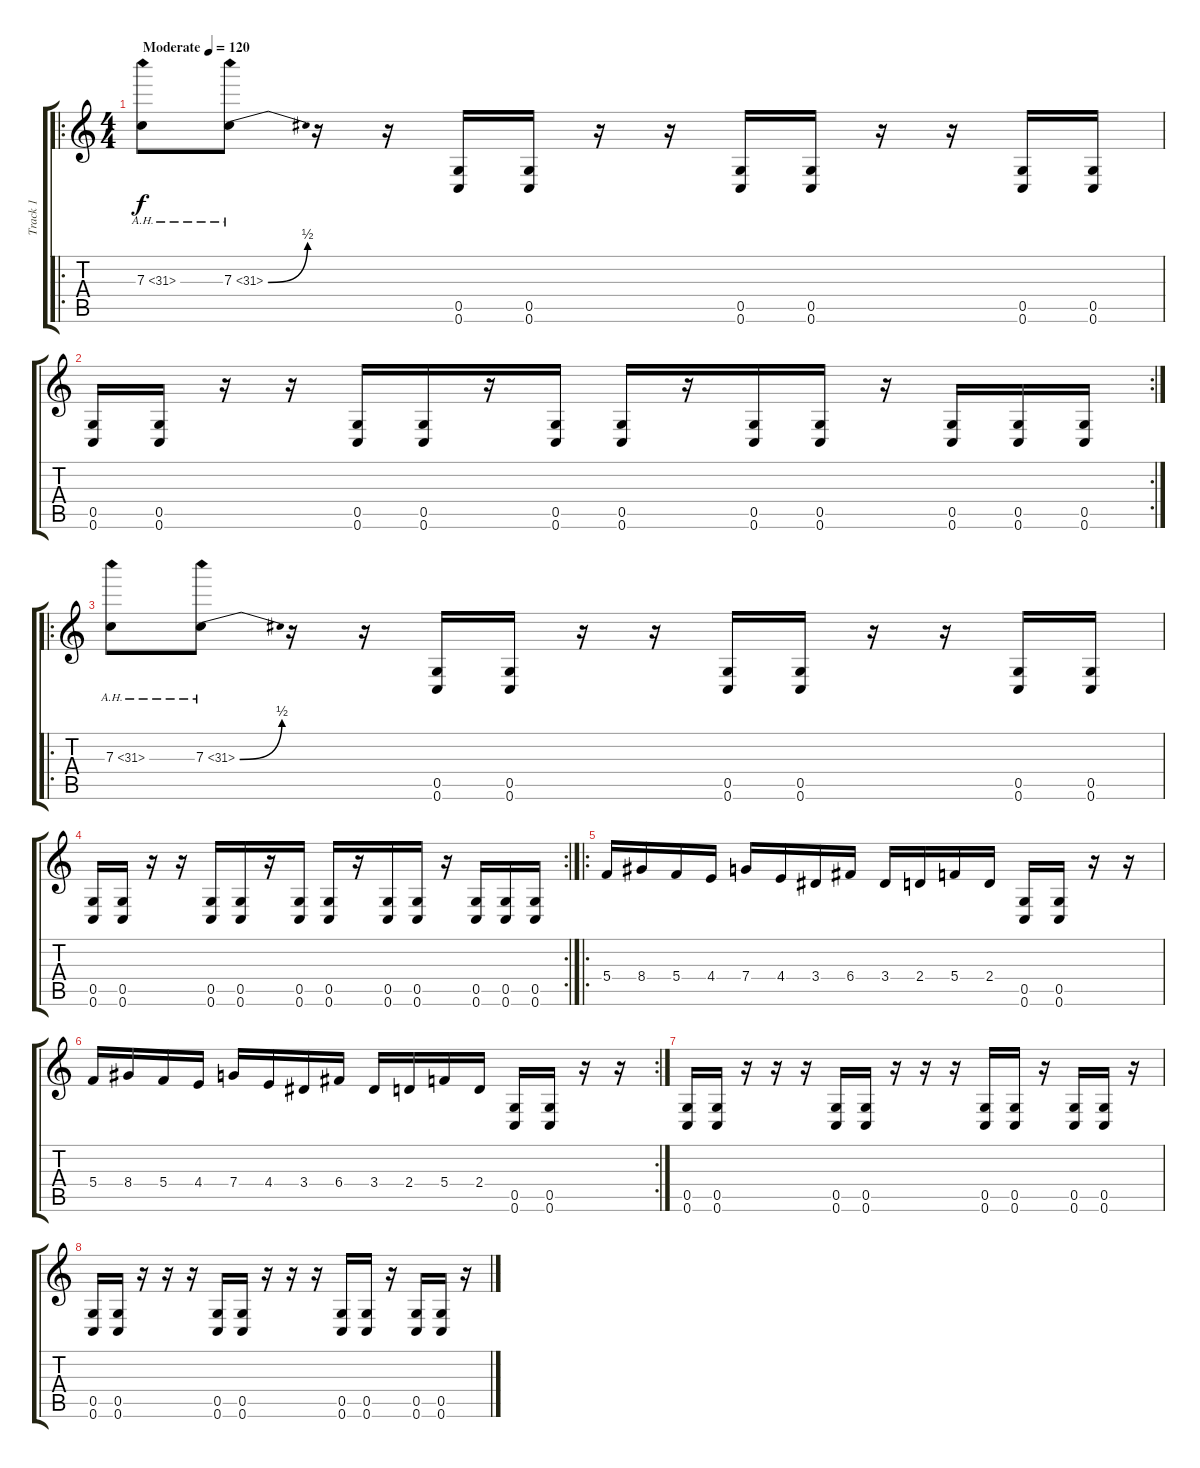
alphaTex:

\track ("Track 1" "Track 1") {instrument distortionguitar}
\staff {score tabs}
\tuning (D4 A3 F3 C3 G2 C2) {hide}
\ro
\ts (4 4)
\tempo (120 "Moderate")
\clef g2
\ks c
7.3{ah 24}.8{dy f instrument distortionguitar} 7.3{be (bend 0 0 60 2) ah 24}.8 r.16 r.16 (0.5 0.6).16 (0.5 0.6).16 r.16 r.16 (0.5 0.6).16 (0.5 0.6).16 r.16 r.16 (0.5 0.6).16 (0.5 0.6).16 |
\rc 2
(0.5 0.6).16 (0.5 0.6).16 r.16 r.16 (0.5 0.6).16 (0.5 0.6).16 r.16 (0.5 0.6).16 (0.5 0.6).16 r.16 (0.5 0.6).16 (0.5 0.6).16 r.16 (0.5 0.6).16 (0.5 0.6).16 (0.5 0.6).16 |
\ro
7.3{ah 24}.8 7.3{be (bend 0 0 60 2) ah 24}.8 r.16 r.16 (0.5 0.6).16 (0.5 0.6).16 r.16 r.16 (0.5 0.6).16 (0.5 0.6).16 r.16 r.16 (0.5 0.6).16 (0.5 0.6).16 |
\rc 2
(0.5 0.6).16 (0.5 0.6).16 r.16 r.16 (0.5 0.6).16 (0.5 0.6).16 r.16 (0.5 0.6).16 (0.5 0.6).16 r.16 (0.5 0.6).16 (0.5 0.6).16 r.16 (0.5 0.6).16 (0.5 0.6).16 (0.5 0.6).16 |
\ro
5.4.16 8.4.16 5.4.16 4.4.16 7.4.16 4.4.16 3.4.16 6.4.16 3.4.16 2.4.16 5.4.16 2.4.16 (0.5 0.6).16 (0.5 0.6).16 r.16 r.16 |
\rc 2
5.4.16 8.4.16 5.4.16 4.4.16 7.4.16 4.4.16 3.4.16 6.4.16 3.4.16 2.4.16 5.4.16 2.4.16 (0.5 0.6).16 (0.5 0.6).16 r.16 r.16 |
(0.5 0.6).16 (0.5 0.6).16 r.16 r.16 r.16 (0.5 0.6).16 (0.5 0.6).16 r.16 r.16 r.16 (0.5 0.6).16 (0.5 0.6).16 r.16 (0.5 0.6).16 (0.5 0.6).16 r.16 |
(0.5 0.6).16 (0.5 0.6).16 r.16 r.16 r.16 (0.5 0.6).16 (0.5 0.6).16 r.16 r.16 r.16 (0.5 0.6).16 (0.5 0.6).16 r.16 (0.5 0.6).16 (0.5 0.6).16 r.16
